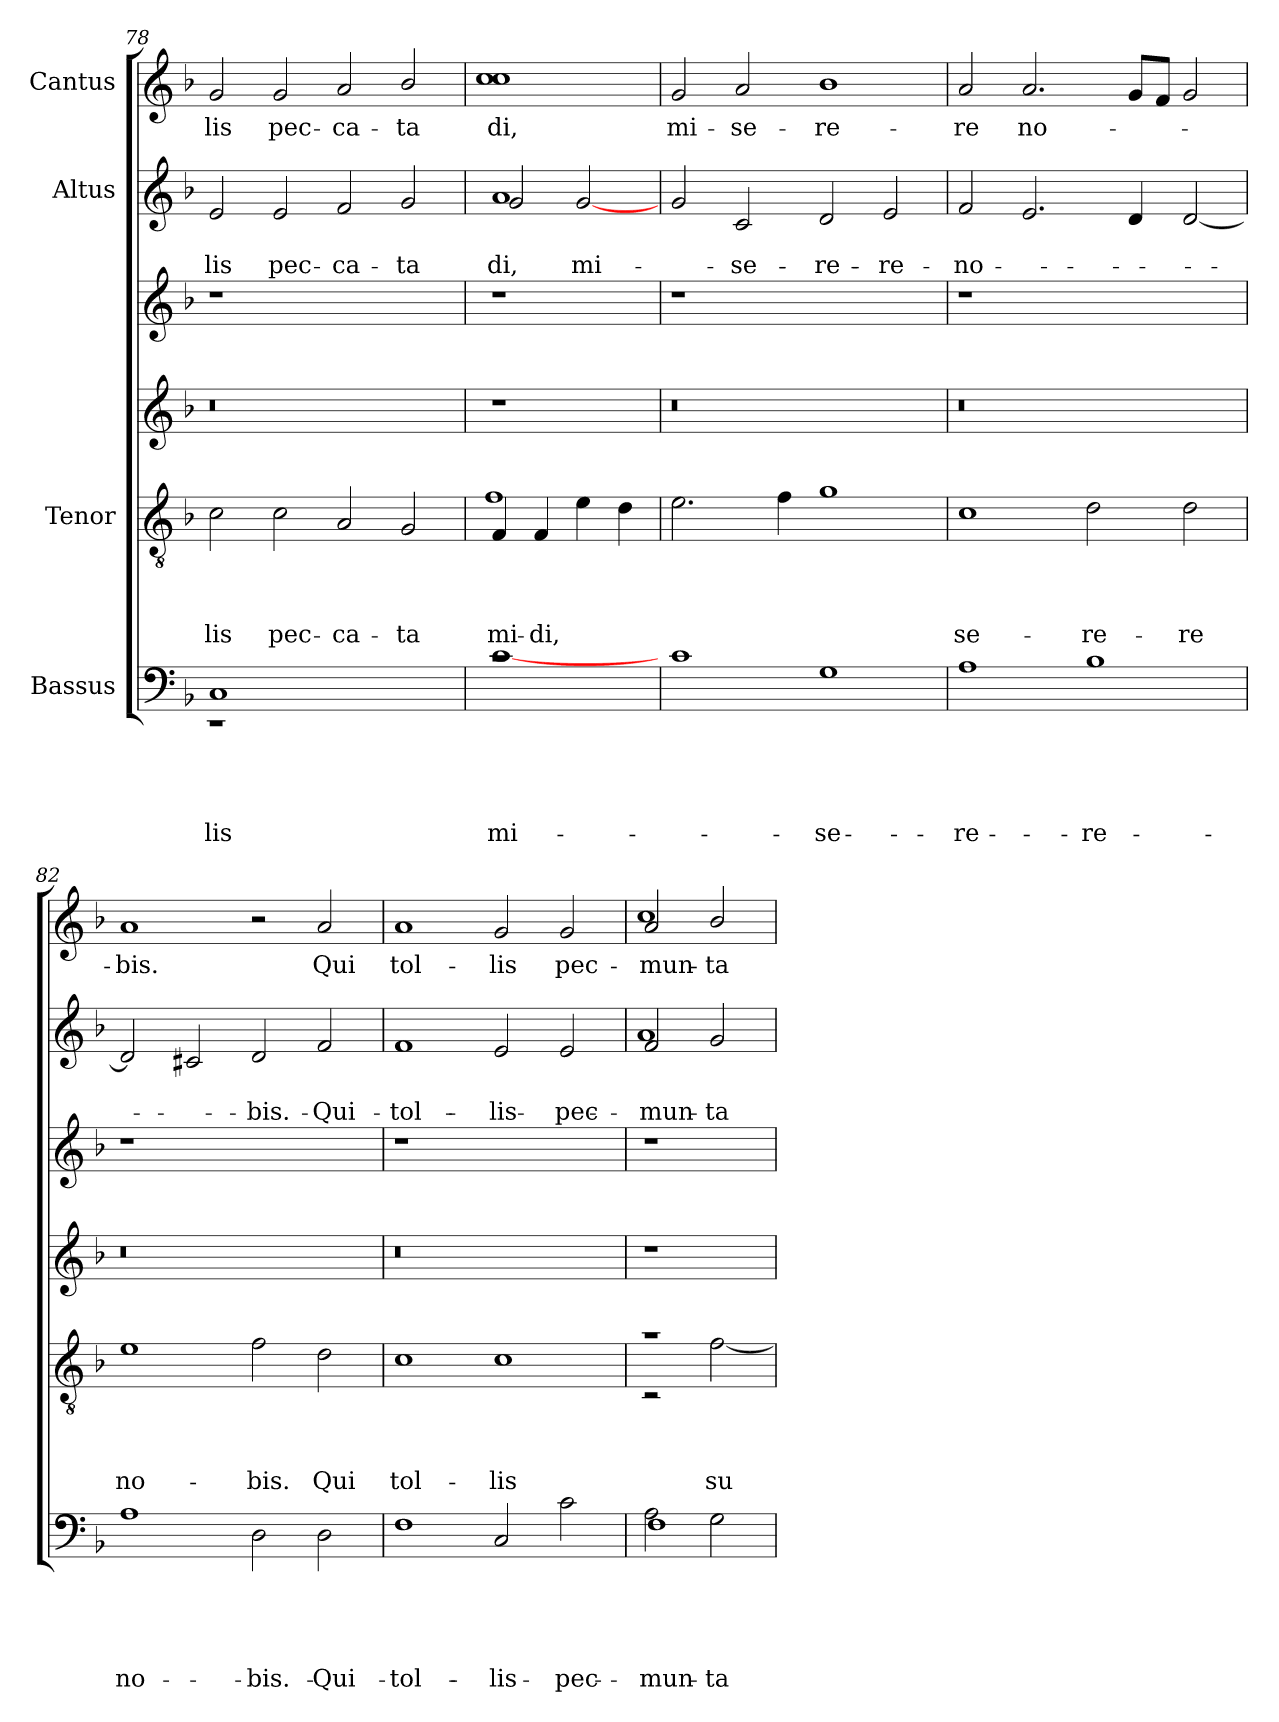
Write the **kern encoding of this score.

**kern	**text	**text	**text	**text	**text	**kern	**text	**text	**text	**text	**kern	**kern	**kern	**text	**text	**kern	**text
*part5	*part5	*part5	*part5	*part5	*part5	*part4	*part4	*part4	*part4	*part4	*part3	*part3	*part2	*part2	*part2	*part1	*part1
*staff6	*staff6	*staff6	*staff6	*staff6	*staff6	*staff5	*staff5	*staff5	*staff5	*staff5	*staff4	*staff3	*staff2	*staff2	*staff2	*staff1	*staff1
*I"Bassus	*	*	*	*	*	*I"Tenor	*	*	*	*	*	*	*I"Altus	*	*	*I"Cantus	*
*clefF4	*	*	*	*	*	*clefGv2	*	*	*	*	*clefG2	*clefG2	*clefG2	*	*	*clefG2	*
*k[b-]	*	*	*	*	*	*k[b-]	*	*	*	*	*k[b-]	*k[b-]	*k[b-]	*	*	*k[b-]	*
*F:	*	*	*	*	*	*F:	*	*	*	*	*F:	*F:	*F:	*	*	*F:	*
=78	=78	=78	=78	=78	=78	=78	=78	=78	=78	=78	=78	=78	=78	=78	=78	=78	=78
*^	*	*	*	*	*	*	*	*	*	*	*	*	*	*	*	*	*
!	!LO:N:vis=1	!	!	!	!	!LO:LY:b	!	!	!	!	!LO:LY:b	!	!	!	!	!LO:LY:b	!	!LO:LY:b
1C	0rEE	.	.	.	.	-lis	2c\	.	.	.	-lis	0r	1r	2e/	.	-lis	2g/	-lis
!	!	!	!	!	!	!	!	!	!	!	!LO:LY:b	!	!	!	!	!LO:LY:b	!	!LO:LY:b
.	.	.	.	.	.	.	2c\	.	.	.	pec-	.	.	2e/	.	pec-	2g/	pec-
!	!	!	!	!	!	!	!	!	!	!	!LO:LY:b	!	!	!	!	!LO:LY:b	!	!LO:LY:b
1ryy	.	.	.	.	.	.	2A/	.	.	.	-ca-	.	1ryy	2f/	.	-ca-	2a/	-ca-
!	!	!	!	!	!	!	!	!	!	!	!LO:LY:b	!	!	!	!	!LO:LY:b	!	!LO:LY:b
.	.	.	.	.	.	.	2G/	.	.	.	-ta	.	.	2g/	.	-ta	2b-/	-ta
=79!	=79!	=79!	=79!	=79!	=79!	=79!	=79!	=79!	=79!	=79!	=79!	=79!	=79!	=79!	=79!	=79!	=79!	=79!
!	!	!	!	!	!	!LO:LY:b	!	!	!	!	!LO:LY:b	!	!	!	!	!	!	!
*	*	*	*	*	*	*	*^	*	*	*	*	*	*	*	*	*	*	*
!	!	!	!	!	!	!	!	!	!	!	!	!LO:LY:b	!	!	!	!	!LO:LY:b	!	!
*	*	*	*	*	*	*	*	*	*	*	*	*	*	*	*^	*	*	*	*
!	!	!	!	!	!	!	!	!	!	!	!	!	!	!	!	!	!	!LO:LY:b	!	!LO:LY:b
1rc	[>1c	.	.	.	.	mi-	4F/	1f	.	.	.	mi-	1r	1r	1a	2g/	.	-di,	1cc 1cc	-di,
!	!	!	!	!	!	!	!	!	!	!	!	!LO:LY:b:rj	!	!	!	!	!	!	!	!
.	.	.	.	.	.	.	4F/	.	.	.	.	-di,	.	.	.	.	.	.	.	.
!	!	!	!	!	!	!	!	!	!	!	!	!	!	!	!	!	!	!LO:LY:b	!	!
.	.	.	.	.	.	.	4e\	.	.	.	.	.	.	.	.	[<2g/	.	mi-	.	.
.	.	.	.	.	.	.	4d\	.	.	.	.	.	.	.	.	.	.	.	.	.
*v	*v	*	*	*	*	*	*	*	*	*	*	*	*	*	*v	*v	*	*	*	*
*	*	*	*	*	*	*v	*v	*	*	*	*	*	*	*	*	*	*	*
=80!	=80!	=80!	=80!	=80!	=80!	=80!	=80!	=80!	=80!	=80!	=80!	=80!	=80!	=80!	=80!	=80!	=80!
!	!	!	!	!	!	!	!	!	!	!	!	!	!	!	!	!	!LO:LY:b
1c	.	.	.	.	.	2.e\	.	.	.	.	0r	1r	2g/	.	.	2g/	mi-
!	!	!	!	!	!	!	!	!	!	!	!	!	!	!	!LO:LY:b	!	!LO:LY:b
.	.	.	.	.	.	.	.	.	.	.	.	.	2c/	.	-se-	2a/	-se-
.	.	.	.	.	.	4f\	.	.	.	.	.	.	.	.	.	.	.
!	!	!	!	!	!LO:LY:b	!	!	!	!	!	!	!	!	!	!LO:LY:b	!	!LO:LY:b
1G	.	.	.	.	-se-	1g	.	.	.	.	.	1ryy	2d/	.	-re-	1b-	-re-
!	!	!	!	!	!	!	!	!	!	!	!	!	!	!	!LO:LY:b	!	!
.	.	.	.	.	.	.	.	.	.	.	.	.	2e/	.	-re	.	.
!!LO:LB:g=z
=81!	=81!	=81!	=81!	=81!	=81!	=81!	=81!	=81!	=81!	=81!	=81!	=81!	=81!	=81!	=81!	=81!	=81!
!	!	!	!	!	!LO:LY:b	!	!	!	!	!LO:LY:b	!	!	!	!	!LO:LY:b	!	!LO:LY:b
1A	.	.	.	.	-re-	1c	.	.	.	-se-	0r	1r	2f/	.	no-	2a/	-re
!	!	!	!	!	!	!	!	!	!	!	!	!	!	!	!	!	!LO:LY:b
.	.	.	.	.	.	.	.	.	.	.	.	.	2.e/	.	.	2.a/	no-
!	!	!	!	!	!LO:LY:b	!	!	!	!	!LO:LY:b	!	!	!	!	!	!	!
1B-	.	.	.	.	-re	2d\	.	.	.	-re-	.	1ryy	.	.	.	.	.
.	.	.	.	.	.	.	.	.	.	.	.	.	4d/	.	.	8g/L	.
.	.	.	.	.	.	.	.	.	.	.	.	.	.	.	.	8f/J	.
!	!	!	!	!	!	!	!	!	!	!LO:LY:b	!	!	!	!	!	!	!
.	.	.	.	.	.	2d\	.	.	.	-re	.	.	[<2d/	.	.	2g/	.
=82!	=82!	=82!	=82!	=82!	=82!	=82!	=82!	=82!	=82!	=82!	=82!	=82!	=82!	=82!	=82!	=82!	=82!
!	!	!	!	!	!LO:LY:b	!	!	!	!	!LO:LY:b	!	!	!	!	!	!	!LO:LY:b
1A	.	.	.	.	no-	1e	.	.	.	no-	0r	1r	2d/]	.	.	1a	-bis.
.	.	.	.	.	.	.	.	.	.	.	.	.	2c#/	.	.	.	.
!	!	!	!	!	!LO:LY:b	!	!	!	!	!LO:LY:b	!	!	!	!	!LO:LY:b	!	!
2D\	.	.	.	.	-bis.	2f\	.	.	.	-bis.	.	1ryy	2d/	.	-bis.	2r	.
!	!	!	!	!	!LO:LY:b	!	!	!	!	!LO:LY:b	!	!	!	!	!LO:LY:b	!	!LO:LY:b
2D\	.	.	.	.	Qui	2d\	.	.	.	Qui	.	.	2f/	.	Qui	2a/	Qui
=83!	=83!	=83!	=83!	=83!	=83!	=83!	=83!	=83!	=83!	=83!	=83!	=83!	=83!	=83!	=83!	=83!	=83!
!	!	!	!	!	!LO:LY:b	!	!	!	!	!LO:LY:b	!	!	!	!	!LO:LY:b	!	!LO:LY:b
1F	.	.	.	.	tol-	1c	.	.	.	tol-	0r	1r	1f	.	tol-	1a	tol-
!	!	!	!	!	!LO:LY:b	!	!	!	!	!LO:LY:b	!	!	!	!	!LO:LY:b	!	!LO:LY:b
2C/	.	.	.	.	-lis	1c	.	.	.	-lis	.	1ryy	2e/	.	-lis	2g/	-lis
!	!	!	!	!	!LO:LY:b	!	!	!	!	!	!	!	!	!	!LO:LY:b	!	!LO:LY:b
2c\	.	.	.	.	pec-	.	.	.	.	.	.	.	2e/	.	pec-	2g/	pec-
=84!	=84!	=84!	=84!	=84!	=84!	=84!	=84!	=84!	=84!	=84!	=84!	=84!	=84!	=84!	=84!	=84!	=84!
!	!	!	!	!	!LO:LY:b	!	!	!	!	!	!	!	!	!	!	!	!
*^	*	*	*	*	*	*	*	*	*	*	*	*	*	*	*	*	*
!	!	!	!	!	!	!LO:LY:b	!	!	!	!	!	!	!	!	!	!LO:LY:b	!	!
*	*	*	*	*	*	*	*^	*	*	*	*	*	*	*^	*	*	*	*
!	!	!	!	!	!	!	!	!	!	!	!	!	!	!	!	!	!	!LO:LY:b	!	!LO:LY:b
*	*	*	*	*	*	*	*	*	*	*	*	*	*	*	*	*	*	*	*^	*
!	!	!	!	!	!	!	!	!	!	!	!	!	!	!	!	!	!	!	!	!	!LO:LY:b
2A\	1F	.	.	.	.	mun-	1ra	2rC	.	.	.	.	1r	1r	2f/	1a	.	mun-	2a/	1cc	mun-
!	!	!	!	!	!	!LO:LY:b	!	!	!	!	!	!LO:LY:b	!	!	!	!	!	!LO:LY:b	!	!	!LO:LY:b
2G\	.	.	.	.	.	-ta	.	[>2f\	.	.	.	su-	.	.	2g/	.	.	-ta	2b-/	.	-ta
*v	*v	*	*	*	*	*	*	*	*	*	*	*	*	*	*v	*v	*	*	*v	*v	*
*	*	*	*	*	*	*v	*v	*	*	*	*	*	*	*	*	*	*	*
=!	=!	=!	=!	=!	=!	=!	=!	=!	=!	=!	=!	=!	=!	=!	=!	=!	=!
*-	*-	*-	*-	*-	*-	*-	*-	*-	*-	*-	*-	*-	*-	*-	*-	*-	*-
